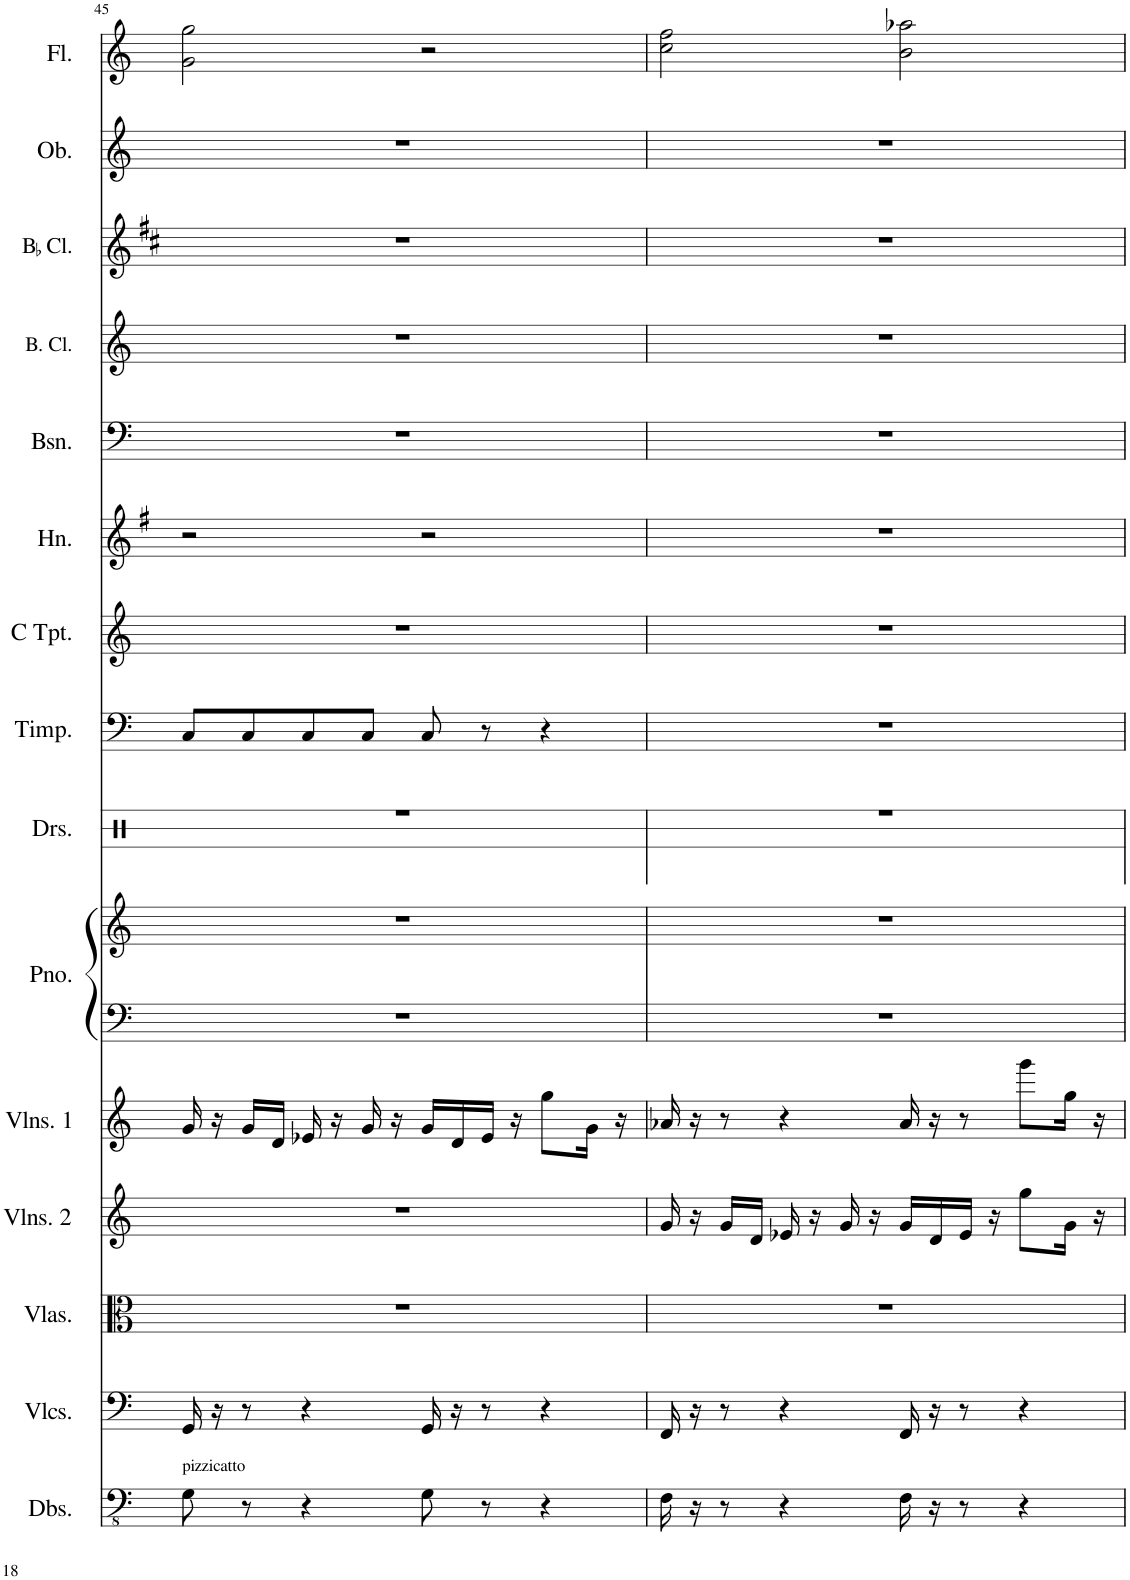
**kern	**kern	**kern	**kern	**kern	**kern	**kern	**kern	**kern	**kern	**kern	**kern	**kern	**kern	**kern	**kern
*part15	*part14	*part13	*part12	*part11	*part10	*part10	*part9	*part8	*part7	*part6	*part5	*part4	*part3	*part2	*part1
*staff16	*staff15	*staff14	*staff13	*staff12	*staff11	*staff10	*staff9	*staff8	*staff7	*staff6	*staff5	*staff4	*staff3	*staff2	*staff1
*I"Double Basses	*I"Violoncellos	*I"Violas	*I"Violins 2	*I"Violins 1	*I"Piano	*	*I"Drumset	*I"Timpani	*I"C Trumpet	*I"Horn	*I"Bassoon	*I"Bass Clarinet	*I"BaccidentalFlat Clarinet	*I"Oboe	*I"Flute
*I'Dbs.	*I'Vlcs.	*I'Vlas.	*I'Vlns. 2	*I'Vlns. 1	*I'Pno.	*	*I'Drs.	*I'Timp.	*I'C Tpt.	*I'Hn.	*I'Bsn.	*I'B. Cl.	*I'BaccidentalFlat Cl.	*I'Ob.	*I'Fl.
!!LO:PB:g=z
*clefFv4	*clefF4	*clefC3	*clefG2	*clefG2	*clefF4	*clefG2	*clefX	*clefF4	*clefG2	*clefG2	*clefF4	*clefG2	*clefG2	*clefG2	*clefG2
*	*	*	*	*	*	*	*	*	*	*Trd4c7	*	*Trd8c14	*Trd1c2	*	*
*k[]	*k[]	*k[]	*k[]	*k[]	*k[]	*k[]	*k[]	*k[]	*k[]	*k[f#]	*k[]	*k[]	*k[f#c#]	*k[]	*k[]
*M4/4	*M4/4	*M4/4	*M4/4	*M4/4	*M4/4	*M4/4	*M4/4	*M4/4	*M4/4	*M4/4	*M4/4	*M4/4	*M4/4	*M4/4	*M4/4
=45	=45	=45	=45	=45	=45	=45	=45	=45	=45	=45	=45	=45	=45	=45	=45
!LO:TX:a:t=pizzicatto	!	!	!	!	!	!	!	!	!	!	!	!	!	!	!
8GG\	16GG/	1r	1r	16g/	1r	1r	1r	8C/L	1r	2r	1r	1r	1r	1r	2g\ 2gg\
.	16r	.	.	16r	.	.	.	.	.	.	.	.	.	.	.
8r	8r	.	.	16g/LL	.	.	.	8C/	.	.	.	.	.	.	.
.	.	.	.	16d/JJ	.	.	.	.	.	.	.	.	.	.	.
4r	4r	.	.	16e-X/	.	.	.	8C/	.	.	.	.	.	.	.
.	.	.	.	16r	.	.	.	.	.	.	.	.	.	.	.
.	.	.	.	16g/	.	.	.	8C/J	.	.	.	.	.	.	.
.	.	.	.	16r	.	.	.	.	.	.	.	.	.	.	.
8GG\	16GG/	.	.	16g/LL	.	.	.	8C/	.	2r	.	.	.	.	2r
.	16r	.	.	16d/	.	.	.	.	.	.	.	.	.	.	.
8r	8r	.	.	16e-/JJ	.	.	.	8r	.	.	.	.	.	.	.
.	.	.	.	16r	.	.	.	.	.	.	.	.	.	.	.
4r	4r	.	.	8gg\L	.	.	.	4r	.	.	.	.	.	.	.
.	.	.	.	16g\Jk	.	.	.	.	.	.	.	.	.	.	.
.	.	.	.	16r	.	.	.	.	.	.	.	.	.	.	.
=46	=46	=46	=46	=46	=46	=46	=46	=46	=46	=46	=46	=46	=46	=46	=46
16FF\	16FF/	1r	16g/	16a-X/	1r	1r	1r	1r	1r	1r	1r	1r	1r	1r	2cc\ 2ff\
16r	16r	.	16r	16r	.	.	.	.	.	.	.	.	.	.	.
8r	8r	.	16g/LL	8r	.	.	.	.	.	.	.	.	.	.	.
.	.	.	16d/JJ	.	.	.	.	.	.	.	.	.	.	.	.
4r	4r	.	16e-X/	4r	.	.	.	.	.	.	.	.	.	.	.
.	.	.	16r	.	.	.	.	.	.	.	.	.	.	.	.
.	.	.	16g/	.	.	.	.	.	.	.	.	.	.	.	.
.	.	.	16r	.	.	.	.	.	.	.	.	.	.	.	.
16FF\	16FF/	.	16g/LL	16a-/	.	.	.	.	.	.	.	.	.	.	2b\ 2aa-X\
16r	16r	.	16d/	16r	.	.	.	.	.	.	.	.	.	.	.
8r	8r	.	16e-/JJ	8r	.	.	.	.	.	.	.	.	.	.	.
.	.	.	16r	.	.	.	.	.	.	.	.	.	.	.	.
4r	4r	.	8gg\L	8ggg\L	.	.	.	.	.	.	.	.	.	.	.
.	.	.	16g\Jk	16gg\Jk	.	.	.	.	.	.	.	.	.	.	.
.	.	.	16r	16r	.	.	.	.	.	.	.	.	.	.	.
=	=	=	=	=	=	=	=	=	=	=	=	=	=	=	=
*-	*-	*-	*-	*-	*-	*-	*-	*-	*-	*-	*-	*-	*-	*-	*-
